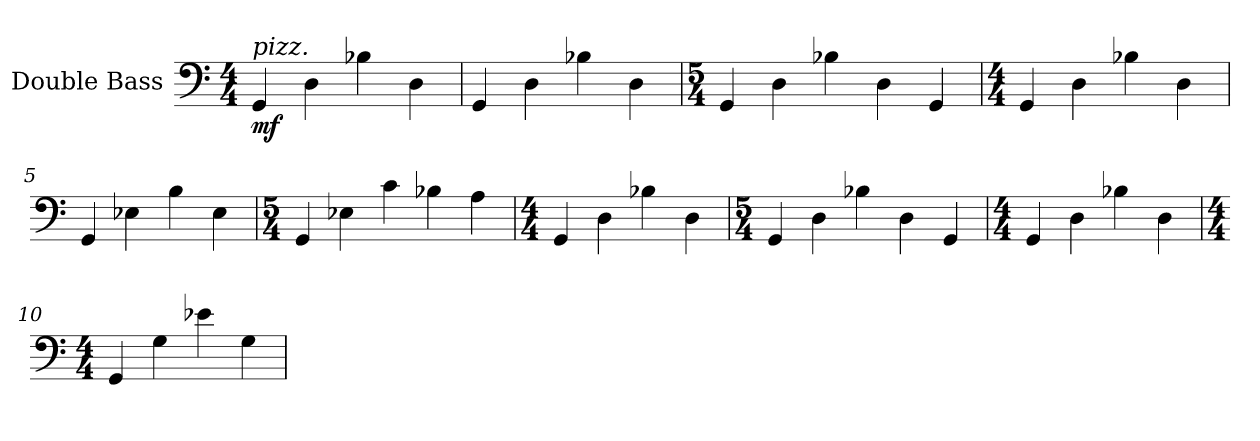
**kern	**dynam
*part1	*part1
*staff1	*staff1
*I"Double Bass	*
*I'Db.	*
*clefF4	*
*ITrd7c12	*
*k[]	*
*M4/4	*
*MM84	*
=1	=1
!LO:TX:a:i:t=pizz.	!
!	!LO:DY:b
4GGG/	mf
4DD\	.
4BB-X\	.
4DD\	.
=2	=2
4GGG/	.
4DD\	.
4BB-X\	.
4DD\	.
=3	=3
*M5/4	*
4GGG/	.
4DD\	.
4BB-X\	.
4DD\	.
4GGG/	.
=4	=4
*M4/4	*
4GGG/	.
4DD\	.
4BB-X\	.
4DD\	.
=5	=5
4GGG/	.
4EE-X\	.
4BB\	.
4EE-\	.
!!LO:LB:g=z
=6	=6
*M5/4	*
4GGG/	.
4EE-X\	.
4C\	.
4BB-X\	.
4AA\	.
=7	=7
*M4/4	*
4GGG/	.
4DD\	.
4BB-X\	.
4DD\	.
=8	=8
*M5/4	*
4GGG/	.
4DD\	.
4BB-X\	.
4DD\	.
4GGG/	.
=9	=9
*M4/4	*
4GGG/	.
4DD\	.
4BB-X\	.
4DD\	.
=10	=10
*M4/4	*
4GGG/	.
4GG\	.
4E-X\	.
4GG\	.
=	=
*-	*-
